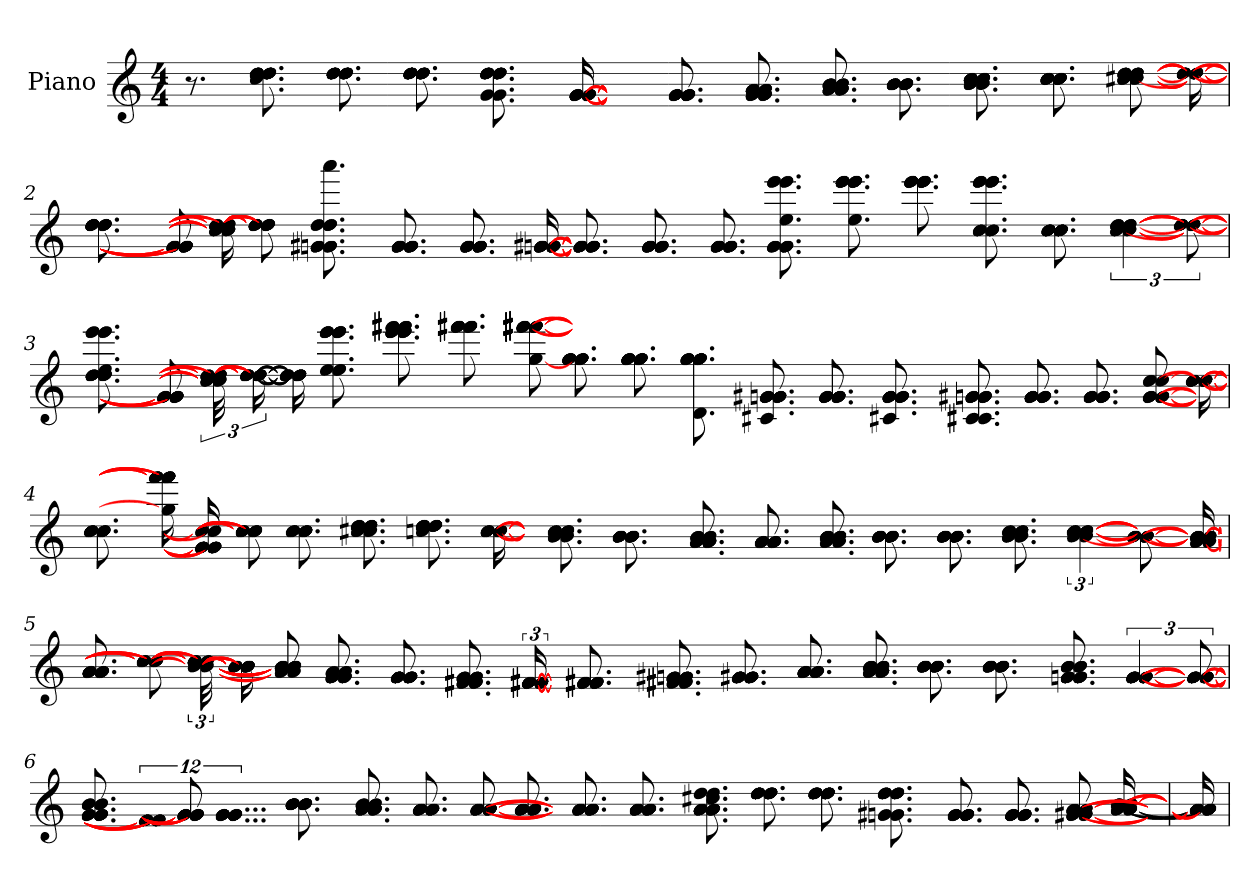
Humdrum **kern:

**kern
*part1
*staff1
*I"Piano
*I'Pno
*clefG2
*M4/4
*MM120
=1
8.r
8.cc 8.dd 8.dd 8.dd 8.dd 8.dd 8.dd 8.dd 8.dd 8.dd 8.dd 8.dd
8.dd 8.dd 8.dd 8.dd 8.dd 8.dd 8.dd 8.dd 8.dd 8.dd 8.dd 8.dd
8.dd 8.dd 8.dd 8.dd 8.dd 8.dd 8.dd 8.dd 8.dd 8.dd 8.dd 8.dd
8.dd 8.dd 8.dd 8.dd 8.dd 8.dd 8.dd 8.dd 8.dd 8.dd 8.g 8.g
[16g [16g [16g [16g [16g [16g [16g [16g [16g [16g [16g [16g
8ryy
8.g 8.g 8.g 8.g 8.g 8.g 8.g 8.g 8.g 8.g 8.g 8.g
8.g 8.g 8.g 8.g 8.g 8.g 8.a 8.a 8.a 8.a 8.a 8.a
8.a 8.a 8.a 8.a 8.a 8.a 8.b 8.b 8.b 8.b 8.b 8.b
8.b 8.b 8.b 8.b 8.b 8.b 8.b 8.b 8.b 8.b 8.b 8.b
8.b 8.b 8.b 8.cc 8.cc 8.cc 8.cc 8.cc 8.cc 8.cc 8.cc 8.cc
8.cc 8.cc 8.cc 8.cc 8.cc 8.cc 8.cc 8.cc 8.cc 8.cc 8.cc 8.cc
[8cc [8cc [8cc [8cc [8cc#X [8dd [8dd [8dd [8dd [8dd [8dd [8dd
[16dd [16dd [16dd [16dd [16dd [16dd [16dd [16dd [16dd [16dd [16dd [16dd
=2
8.dd 8.dd 8.dd 8.dd 8.dd 8.dd 8.dd 8.dd 8.dd 8.dd 8.dd 8.dd
8g] 8g] 8g] 8g] 8g] 8g] 8g] 8g] 8g] 8g] 8g] 8g]
16cc] 16cc] 16cc] 16cc] 16cc#] 16dd] 16dd] 16dd] 16dd] 16dd] 16dd] 16dd]
8dd] 8dd] 8dd] 8dd] 8dd] 8dd] 8dd] 8dd] 8dd] 8dd] 8dd] 8dd]
8.dd 8.dd 8.dd 8.dd 8.dd 8.aaa 8.g#X 8.g 8.g 8.g 8.g 8.g
8.g 8.g 8.g 8.g 8.g 8.g 8.g 8.g 8.g 8.g 8.g 8.g
8.g 8.g 8.g 8.g 8.g 8.g 8.g 8.g 8.g 8.g 8.g 8.g
[16g [16g [16g [16g [16g [16g [16g [16g [16g [16g#X [16g [16g
8.g 8.g 8.g 8.g 8.g 8.g 8.g 8.g 8.g 8.g 8.g 8.g
8.g 8.g 8.g 8.g 8.g 8.g 8.g 8.g 8.g 8.g 8.g 8.g
8.g 8.g 8.g 8.g 8.g 8.g 8.g 8.g 8.g 8.g 8.g 8.g
8.g 8.g 8.g 8.g 8.g 8.g 8.g 8.eee 8.eee 8.eee 8.eee 8.ee
8.ee 8.eee 8.eee 8.eee 8.eee 8.eee 8.eee 8.eee 8.eee 8.eee 8.eee 8.eee
8.eee 8.eee 8.eee 8.eee 8.eee 8.eee 8.eee 8.eee 8.eee 8.eee 8.eee 8.eee
8.eee 8.eee 8.eee 8.eee 8.eee 8.eee 8.cc 8.cc 8.cc 8.cc 8.cc 8.cc
8.cc 8.cc 8.cc 8.cc 8.cc 8.cc 8.cc 8.cc 8.cc 8.cc 8.cc 8.cc
[6cc [6cc [6cc [6cc [6cc [6dd [6dd [6dd [6dd [6dd [6dd [6dd
[12dd [12dd [12dd [12dd [12dd [12dd [12dd [12dd [12dd [12dd [12dd [12dd
=3
8.dd 8.dd 8.dd 8.dd 8.dd 8.dd 8.dd 8.eee 8.eee 8.eee 8.eee 8.ee
8g] 8g] 8g] 8g] 8g] 8g] 8g] 8g] 8g] 8g#] 8g] 8g]
48cc] 48cc] 48cc] 48cc] 48cc] 48dd] 48dd] 48dd] 48dd] 48dd] 48dd] 48dd]
24dd_ 24dd_ 24dd_ 24dd_ 24dd_ 24dd_ 24dd_ 24dd_ 24dd_ 24dd_ 24dd_ 24dd_
16dd] 16dd] 16dd] 16dd] 16dd] 16dd] 16dd] 16dd] 16dd] 16dd] 16dd] 16dd]
8.ee 8.ee 8.eee 8.eee 8.eee 8.ee 8.eee 8.eee 8.eee 8.eee 8.eee 8.eee
8.eee 8.eee 8.eee 8.eee 8.eee 8.eee 8.eee 8.fff#X 8.fff#X 8.fff#X 8.fff#X 8.fff#X
8.fff#X 8.fff#X 8.fff#X 8.fff#X 8.fff#X 8.fff#X 8.fff#X 8.fff#X 8.fff#X 8.fff#X 8.fff#X 8.fff#X
[8fff#X [8fff#X [8fff#X [8fff#X [8fff#X [8fff#X [8fff#X [8fff#X [8fff#X [8fff#X [8fff#X [8gg
8.gg 8.gg 8.gg 8.gg 8.gg 8.gg 8.gg 8.gg 8.gg 8.gg 8.gg 8.gg
8.gg 8.gg 8.gg 8.gg 8.gg 8.gg 8.gg 8.gg 8.gg 8.gg 8.gg 8.gg
8.gg 8.gg 8.gg 8.gg 8.gg 8.gg 8.gg 8.gg 8.gg 8.gg 8.gg 8.d
8.c#X 8.g#X 8.g 8.g 8.g 8.g 8.g 8.g 8.g 8.g 8.g 8.g
8.g 8.g 8.g 8.g 8.g 8.g 8.g 8.g 8.g 8.g 8.g 8.g
8.g 8.g 8.g 8.g 8.g 8.g 8.g 8.g 8.g 8.g 8.g 8.c#X
8.c#X 8.c#X 8.g#X 8.g 8.g 8.g 8.g 8.g 8.g 8.g 8.g 8.g
8.g 8.g 8.g 8.g 8.g 8.g 8.g 8.g 8.g 8.g 8.g 8.g
8.g 8.g 8.g 8.g 8.g 8.g 8.g 8.g 8.g 8.g 8.g 8.g
[8g [8g [8g [8g [8g [8g [8g [8g [8g [8cc [8cc [8cc
[16cc [16cc [16cc [16cc [16cc [16cc [16cc [16cc [16cc [16cc [16cc [16cc
=4
8.cc 8.cc 8.cc 8.cc 8.cc 8.cc 8.cc 8.cc 8.cc 8.cc 8.cc 8.cc
16fff#] 16fff#] 16fff#] 16fff#] 16fff#] 16fff#] 16fff#] 16fff#] 16fff#] 16fff#] 16fff#] 16gg]
16g] 16g] 16g] 16g] 16g] 16g] 16g] 16g] 16g] 16cc] 16cc] 16cc]
8cc] 8cc] 8cc] 8cc] 8cc] 8cc] 8cc] 8cc] 8cc] 8cc] 8cc] 8cc]
8.cc 8.cc 8.cc 8.cc 8.cc 8.cc 8.cc 8.cc 8.cc 8.cc 8.cc 8.cc
8.cc 8.cc 8.cc#X 8.dd 8.dd 8.dd 8.dd 8.dd 8.dd 8.dd 8.dd 8.dd
8.dd 8.dd 8.dd 8.dd 8.dd 8.dd 8.dd 8.dd 8.dd 8.dd 8.dd 8.cc
[16cc [16cc [16cc [16cc [16cc [16cc [16cc [16cc [16cc [16cc [16cc [16cc
16ryy
8.cc 8.cc 8.cc 8.cc 8.cc 8.cc 8.cc 8.cc 8.cc 8.b 8.b 8.b
8.b 8.b 8.b 8.b 8.b 8.b 8.b 8.b 8.b 8.b 8.b 8.b
8.b 8.b 8.b 8.b 8.a 8.a 8.a 8.a 8.a 8.a 8.a 8.a
8.a 8.a 8.a 8.a 8.a 8.a 8.a 8.a 8.a 8.a 8.a 8.a
8.a 8.a 8.a 8.b 8.b 8.b 8.b 8.b 8.b 8.b 8.b 8.b
8.b 8.b 8.b 8.b 8.b 8.b 8.b 8.b 8.b 8.b 8.b 8.b
8.b 8.b 8.b 8.b 8.b 8.b 8.b 8.b 8.b 8.b 8.b 8.b
8.b 8.b 8.b 8.b 8.b 8.cc 8.cc 8.cc 8.cc 8.cc 8.cc 8.cc
[6cc [6cc [6cc [6cc [6cc [6cc [6cc [6cc [6cc [6cc [6b [6b
[8b [8b [8b [8b [8b [8b [8b [8b [8b [8b [8b [8b
[16b [16b [16b [16b [16b [16b [16b [16b [16b [16a [16a [16a
=5
8.a 8.a 8.a 8.a 8.a 8.a 8.a 8.a 8.a 8.a 8.a 8.a
8cc] 8cc] 8cc] 8cc] 8cc] 8cc] 8cc] 8cc] 8cc] 8cc] 8cc] 8cc]
48cc] 48cc] 48cc] 48cc] 48cc] 48cc] 48cc] 48cc] 48cc] 48cc] 48b] 48b]
16b] 16b] 16b] 16b] 16b] 16b] 16b] 16b] 16b] 16b] 16b] 16b]
8b] 8b] 8b] 8b] 8b] 8b] 8b] 8b] 8b] 8a] 8a] 8a]
8.a 8.a 8.a 8.a 8.a 8.g 8.g 8.g 8.g 8.g 8.g 8.g
8.g 8.g 8.g 8.g 8.g 8.g 8.g 8.g 8.g 8.g 8.g 8.g
8.g 8.g 8.g 8.g 8.g 8.g 8.f 8.f#X 8.f#X 8.f#X 8.f#X 8.f#X
[24f#X [24f#X [24f#X [24f#X [24f#X [24f#X [24f#X [24f#X [24f#X [24f#X [24f#X [24f#X
48ryy
8.f#X 8.f#X 8.f#X 8.f#X 8.f#X 8.f#X 8.f#X 8.f#X 8.f#X 8.f#X 8.f#X 8.f#X
8.f#X 8.f#X 8.f#X 8.f#X 8.g#X 8.g 8.g 8.g 8.g 8.g 8.g 8.g
8.g 8.g 8.g 8.g 8.g 8.g 8.g 8.g 8.g 8.g 8.g 8.g#X
8.a 8.a 8.a 8.a 8.a 8.a 8.a 8.a 8.a 8.a 8.a 8.a
8.a 8.a 8.a 8.a 8.a 8.a 8.b 8.b 8.b 8.b 8.b 8.b
8.b 8.b 8.b 8.b 8.b 8.b 8.b 8.b 8.b 8.b 8.b 8.b
8.b 8.b 8.b 8.b 8.b 8.b 8.b 8.b 8.b 8.b 8.b 8.b
8.b 8.b 8.b 8.b 8.g 8.g 8.g 8.g 8.g 8.g 8.g 8.g
[6g [6g [6g [6g [6g [6g [6g [6g [6g [6g [6g [6g
[12g [12g [12g [12g [12g [12g [12g [12g [12g [12g [12g [12g
=6
8.g 8.g 8.g 8.g 8.g 8.g 8.g 8.g 8.b 8.b 8.b 8.b
48%7f#] 48%7f#] 48%7f#] 48%7f#] 48%7f#] 48%7f#] 48%7f#] 48%7f#] 48%7f#] 48%7f#] 48%7f#] 48%7f#]
48g] 48g] 48g] 48g] 48g] 48g] 48g] 48g] 48g] 48g] 48g] 48g]
18...g] 18...g] 18...g] 18...g] 18...g] 18...g] 18...g] 18...g] 18...g] 18...g] 18...g] 18...g]
8.b 8.b 8.b 8.b 8.b 8.b 8.b 8.b 8.b 8.b 8.b 8.b
8.b 8.b 8.b 8.b 8.a 8.a 8.a 8.a 8.a 8.a 8.a 8.a
8.a 8.a 8.a 8.a 8.a 8.a 8.a 8.a 8.a 8.a 8.a 8.a
[8a [8a [8a [8a [8a [8a [8a [8a [8a [8a [8a [8a
8.a 8.a 8.a 8.a 8.a 8.a 8.a 8.a 8.a 8.a 8.a 8.a
8.a 8.a 8.a 8.a 8.a 8.a 8.a 8.a 8.a 8.a 8.a 8.a
8.a 8.a 8.a 8.a 8.a 8.a 8.a 8.a 8.a 8.a 8.a 8.a
8.a 8.a 8.a 8.a 8.a 8.a 8.a 8.a 8.a 8.cc#X 8.dd 8.dd
8.dd 8.dd 8.dd 8.dd 8.dd 8.dd 8.dd 8.dd 8.dd 8.dd 8.dd 8.dd
8.dd 8.dd 8.dd 8.dd 8.dd 8.dd 8.dd 8.dd 8.dd 8.dd 8.dd 8.dd
8.dd 8.dd 8.dd 8.dd 8.dd 8.dd 8.dd 8.dd 8.g#X 8.g 8.g 8.g
8.g 8.g 8.g 8.g 8.g 8.g 8.g 8.g 8.g 8.g 8.g 8.g
8.g 8.g 8.g 8.g 8.g 8.g 8.g 8.g 8.g 8.g 8.g 8.g
[8g [8g [8g [8g [8g [8g#X [8a [8a [8a [8a [8a [8a
[16a [16a [16a [16a [16a [16a [16b [16b [16b [16b [16b [16b
=7
16a] 16a] 16a] 16a] 16a] 16a] 16a] 16a] 16a] 16a] 16a] 16a]
=
*-
